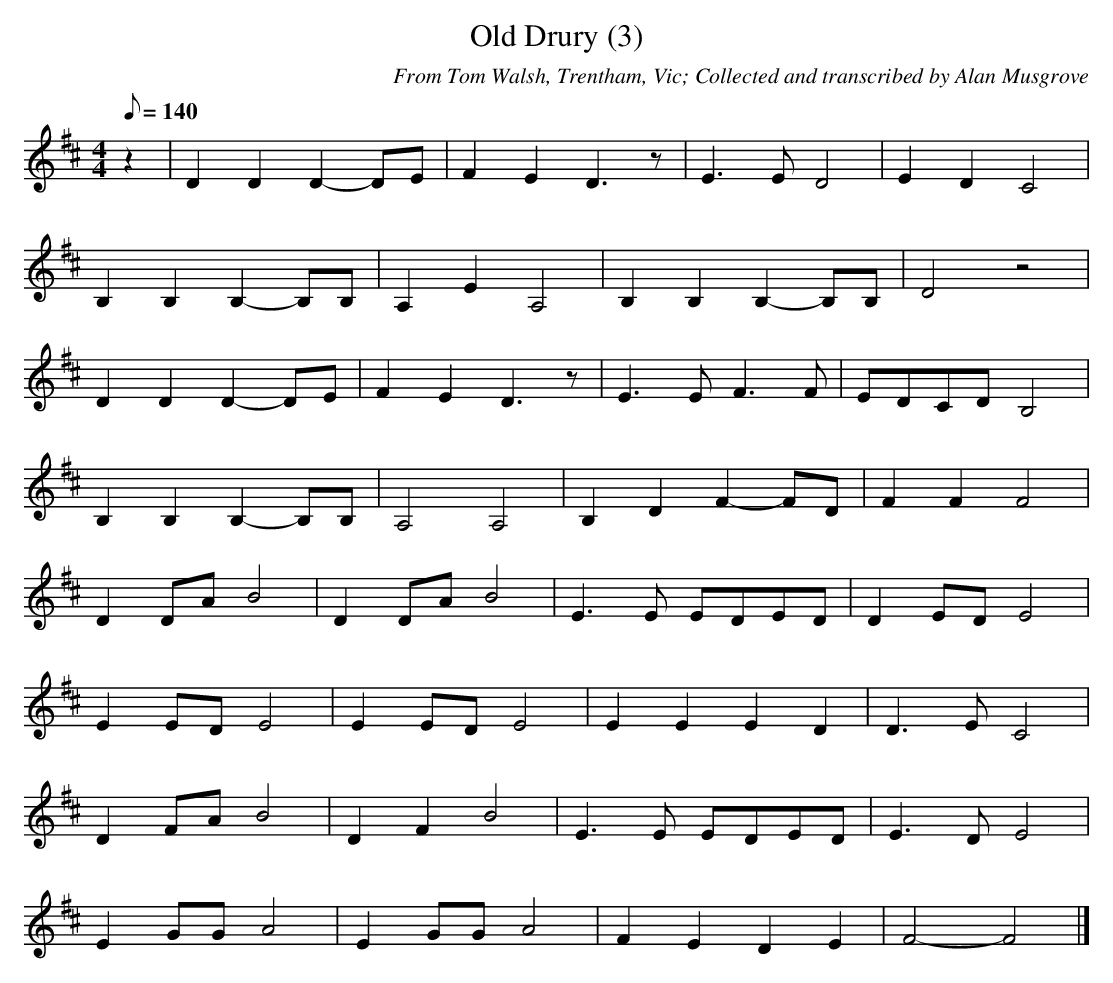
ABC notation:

X:1
T:Old Drury (3)
C:From Tom Walsh, Trentham, Vic; Collected and transcribed by Alan Musgrove
M:4/4
L:1/8
Q:140
K:D
z2|D2D2D2-DE|F2E2D3z|E3ED4|E2D2C4|
B,2B,2B,2-B,B,|A,2E2A,4|B,2B,2B,2-B,B,|D4z4|
D2D2D2-DE|F2E2D3z|E3EF3F|EDCDB,4|
B,2B,2B,2-B,B,|A,4A,4|B,2D2F2-FD|F2F2F4|
D2DAB4|D2DAB4|E3E EDED|D2EDE4|
E2EDE4|E2EDE4|E2E2E2D2|D3EC4|
D2FAB4|D2F2B4|E3E EDED|E3DE4|
E2GGA4|E2GGA4|F2E2D2E2|F4-F4|]
